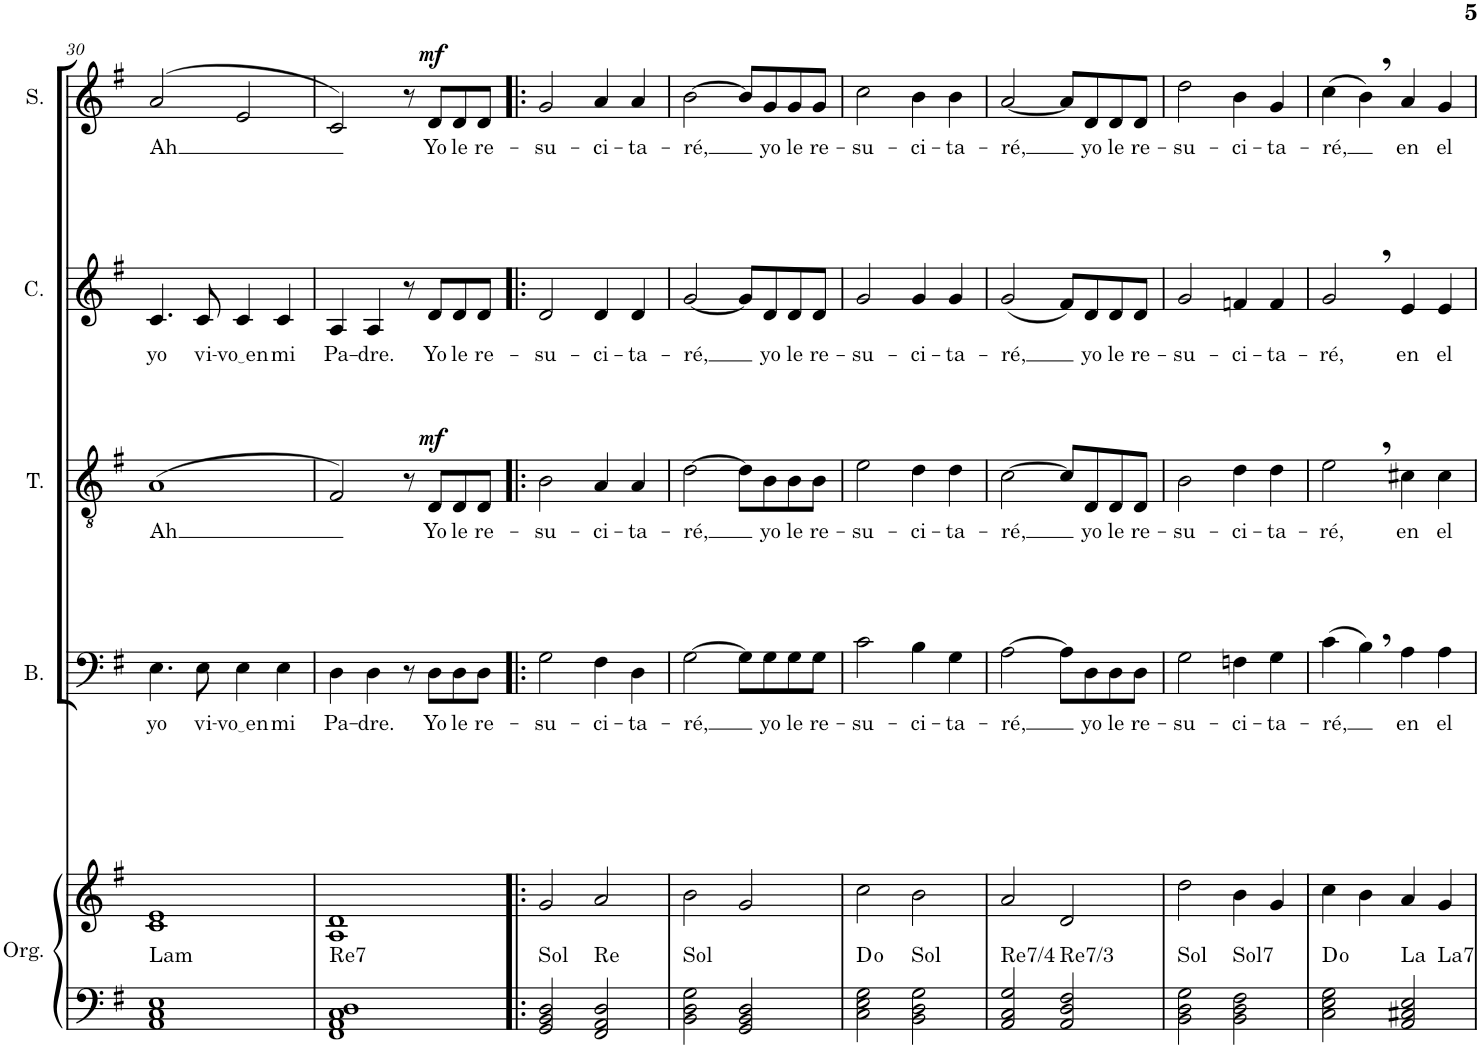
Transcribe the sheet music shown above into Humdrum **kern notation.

**kern	**kern	**harte	**kern	**text	**kern	**text	**dynam	**kern	**text	**kern	**text	**dynam
*part5	*part5	*part5	*part4	*part4	*part3	*part3	*part3	*part2	*part2	*part1	*part1	*part1
*staff6	*staff5	*	*staff4	*staff4	*staff3	*staff3	*staff3	*staff2	*staff2	*staff1	*staff1	*staff1
*I"Órgano	*	*	*I"Bajo	*	*I"Tenor	*	*	*I"Contralto	*	*I"Soprano	*	*
*	*	*	*I'B.	*	*I'T.	*	*	*I'C.	*	*I'S.	*	*
!!LO:PB:g=z
*clefF4	*clefG2	*	*clefF4	*	*clefGv2	*	*	*clefG2	*	*clefG2	*	*
*k[f#]	*k[f#]	*	*k[f#]	*	*k[f#]	*	*	*k[f#]	*	*k[f#]	*	*
*M4/4	*M4/4	*	*M4/4	*	*M4/4	*	*	*M4/4	*	*M4/4	*	*
*met(c)	*met(c)	*	*met(c)	*	*met(c)	*	*	*met(c)	*	*met(c)	*	*
=30	=30	=30	=30	=30	=30	=30	=30	=30	=30	=30	=30	=30
!	!	!LO:H:kt=Lam	!	!LO:LY:b	!	!LO:LY:b	!	!	!LO:LY:b	!	!LO:LY:b	!
1AA 1C 1E	1c 1e	N	4.E\	yo	(>1A	Ah	.	4.c/	yo	(>2a/	Ah	.
!	!	!	!	!LO:LY:b	!	!	!	!	!LO:LY:b	!	!	!
.	.	.	8E\	vi-	.	.	.	8c/	vi-	.	.	.
!	!	!	!	!LO:LY:b	!	!	!	!	!LO:LY:b	!	!	!
.	.	.	4E\	vo en	.	.	.	4c/	vo en	2e/	.	.
!	!	!	!	!LO:LY:b	!	!	!	!	!LO:LY:b	!	!	!
.	.	.	4E\	mi	.	.	.	4c/	mi	.	.	.
=31	=31	=31	=31	=31	=31	=31	=31	=31	=31	=31	=31	=31
!	!	!LO:H:kt=Re7	!	!LO:LY:b	!	!	!	!	!LO:LY:b	!	!	!
1FF# 1AA 1C 1D	1A 1d	N	4D\	Pa-	2F#/)	.	.	4A/	Pa-	2c/)	.	.
!	!	!	!	!LO:LY:b	!	!	!	!	!LO:LY:b	!	!	!
.	.	.	4D\	-dre.	.	.	.	4A/	-dre.	.	.	.
.	.	.	8r	.	8r	.	.	8r	.	8r	.	.
!	!	!	!	!LO:LY:b	!	!LO:LY:b	!LO:DY:a	!	!LO:LY:b	!	!LO:LY:b	!LO:DY:a
.	.	.	8D\L	Yo	8D/L	Yo	mf	8d/L	Yo	8d/L	Yo	mf
!	!	!	!	!LO:LY:b	!	!LO:LY:b	!	!	!LO:LY:b	!	!LO:LY:b	!
.	.	.	8D\	le	8D/	le	.	8d/	le	8d/	le	.
!	!	!	!	!LO:LY:b	!	!LO:LY:b	!	!	!LO:LY:b	!	!LO:LY:b	!
.	.	.	8D\J	re-	8D/J	re-	.	8d/J	re-	8d/J	re-	.
=32!|:	=32!|:	=32!|:	=32!|:	=32!|:	=32!|:	=32!|:	=32!|:	=32!|:	=32!|:	=32!|:	=32!|:	=32!|:
!	!	!LO:H:kt=Sol	!	!LO:LY:b	!	!LO:LY:b	!	!	!LO:LY:b	!	!LO:LY:b	!
2GG/ 2BB/ 2D/	2g/	N	2G\	-su-	2B\	-su-	.	2d/	-su-	2g/	-su-	.
!	!	!LO:H:kt=Re	!	!LO:LY:b	!	!LO:LY:b	!	!	!LO:LY:b	!	!LO:LY:b	!
2FF#/ 2AA/ 2D/	2a/	N	4F#\	-ci-	4A/	-ci-	.	4d/	-ci-	4a/	-ci-	.
!	!	!	!	!LO:LY:b	!	!LO:LY:b	!	!	!LO:LY:b	!	!LO:LY:b	!
.	.	.	4D\	-ta-	4A/	-ta-	.	4d/	-ta-	4a/	-ta-	.
=33	=33	=33	=33	=33	=33	=33	=33	=33	=33	=33	=33	=33
!	!	!LO:H:kt=Sol	!	!LO:LY:b	!	!LO:LY:b	!	!	!LO:LY:b	!	!LO:LY:b	!
2BB\ 2D\ 2G\	2b\	N	[2G\	-ré,	[2d\	-ré,	.	[2g/	-ré,	[2b\	-ré,	.
2GG/ 2BB/ 2D/	2g/	.	8G\L]	.	8d\L]	.	.	8g/L]	.	8b/L]	.	.
!	!	!	!	!LO:LY:b	!	!LO:LY:b	!	!	!LO:LY:b	!	!LO:LY:b	!
.	.	.	8G\	yo	8B\	yo	.	8d/	yo	8g/	yo	.
!	!	!	!	!LO:LY:b	!	!LO:LY:b	!	!	!LO:LY:b	!	!LO:LY:b	!
.	.	.	8G\	le	8B\	le	.	8d/	le	8g/	le	.
!	!	!	!	!LO:LY:b	!	!LO:LY:b	!	!	!LO:LY:b	!	!LO:LY:b	!
.	.	.	8G\J	re-	8B\J	re-	.	8d/J	re-	8g/J	re-	.
=34	=34	=34	=34	=34	=34	=34	=34	=34	=34	=34	=34	=34
!	!	!	!	!LO:LY:b	!	!LO:LY:b	!	!	!LO:LY:b	!	!LO:LY:b	!
2C\ 2E\ 2G\	2cc\	D:dim	2c\	-su-	2e\	-su-	.	2g/	-su-	2cc\	-su-	.
!	!	!LO:H:kt=Sol	!	!LO:LY:b	!	!LO:LY:b	!	!	!LO:LY:b	!	!LO:LY:b	!
2BB\ 2D\ 2G\	2b\	N	4B\	-ci-	4d\	-ci-	.	4g/	-ci-	4b\	-ci-	.
!	!	!	!	!LO:LY:b	!	!LO:LY:b	!	!	!LO:LY:b	!	!LO:LY:b	!
.	.	.	4G\	-ta-	4d\	-ta-	.	4g/	-ta-	4b\	-ta-	.
=35	=35	=35	=35	=35	=35	=35	=35	=35	=35	=35	=35	=35
!	!	!LO:H:kt=Re7/4	!	!LO:LY:b	!	!LO:LY:b	!	!	!LO:LY:b	!	!LO:LY:b	!
2AA/ 2C/ 2G/	2a/	N	[2A\	-ré,	[2c\	-ré,	.	(2g/	-ré,	[2a/	-ré,	.
!	!	!LO:H:kt=Re7/3	!	!	!	!	!	!	!	!	!	!
2AA/ 2D/ 2F#/	2d/	N	8A\L]	.	8c/L]	.	.	8f#/L)	.	8a/L]	.	.
!	!	!	!	!LO:LY:b	!	!LO:LY:b	!	!	!LO:LY:b	!	!LO:LY:b	!
.	.	.	8D\	yo	8D/	yo	.	8d/	yo	8d/	yo	.
!	!	!	!	!LO:LY:b	!	!LO:LY:b	!	!	!LO:LY:b	!	!LO:LY:b	!
.	.	.	8D\	le	8D/	le	.	8d/	le	8d/	le	.
!	!	!	!	!LO:LY:b	!	!LO:LY:b	!	!	!LO:LY:b	!	!LO:LY:b	!
.	.	.	8D\J	re-	8D/J	re-	.	8d/J	re-	8d/J	re-	.
=36	=36	=36	=36	=36	=36	=36	=36	=36	=36	=36	=36	=36
!	!	!LO:H:kt=Sol	!	!LO:LY:b	!	!LO:LY:b	!	!	!LO:LY:b	!	!LO:LY:b	!
2BB\ 2D\ 2G\	2dd\	N	2G\	-su-	2B\	-su-	.	2g/	-su-	2dd\	-su-	.
!	!	!LO:H:kt=Sol7	!	!LO:LY:b	!	!LO:LY:b	!	!	!LO:LY:b	!	!LO:LY:b	!
2BB\ 2D\ 2F#\	4b\	N	4Fn\	-ci-	4d\	-ci-	.	4fn/	-ci-	4b\	-ci-	.
!	!	!	!	!LO:LY:b	!	!LO:LY:b	!	!	!LO:LY:b	!	!LO:LY:b	!
.	4g/	.	4G\	-ta-	4d\	-ta-	.	4f/	-ta-	4g/	-ta-	.
=37	=37	=37	=37	=37	=37	=37	=37	=37	=37	=37	=37	=37
!	!	!	!	!LO:LY:b	!	!LO:LY:b	!	!	!LO:LY:b	!	!LO:LY:b	!
2C\ 2E\ 2G\	4cc\	D:dim	(4c\	-ré,	2e,\	-ré,	.	2g,/	-ré,	(4cc\	-ré,	.
.	4b\	.	4B,\)	.	.	.	.	.	.	4b,\)	.	.
!	!	!LO:H:n=1:kt=La	!	!LO:LY:b	!	!LO:LY:b	!	!	!LO:LY:b	!	!LO:LY:b	!
!	!	!LO:H:n=2:kt=La7	!	!	!	!	!	!	!	!	!	!
2AA/ 2C#X/ 2E/	4a/	N N	4A\	en	4c#X\	en	.	4e/	en	4a/	en	.
!	!	!	!	!LO:LY:b	!	!LO:LY:b	!	!	!LO:LY:b	!	!LO:LY:b	!
.	4g/	.	4A\	el	4c#\	el	.	4e/	el	4g/	el	.
=	=	=	=	=	=	=	=	=	=	=	=	=
*-	*-	*-	*-	*-	*-	*-	*-	*-	*-	*-	*-	*-
